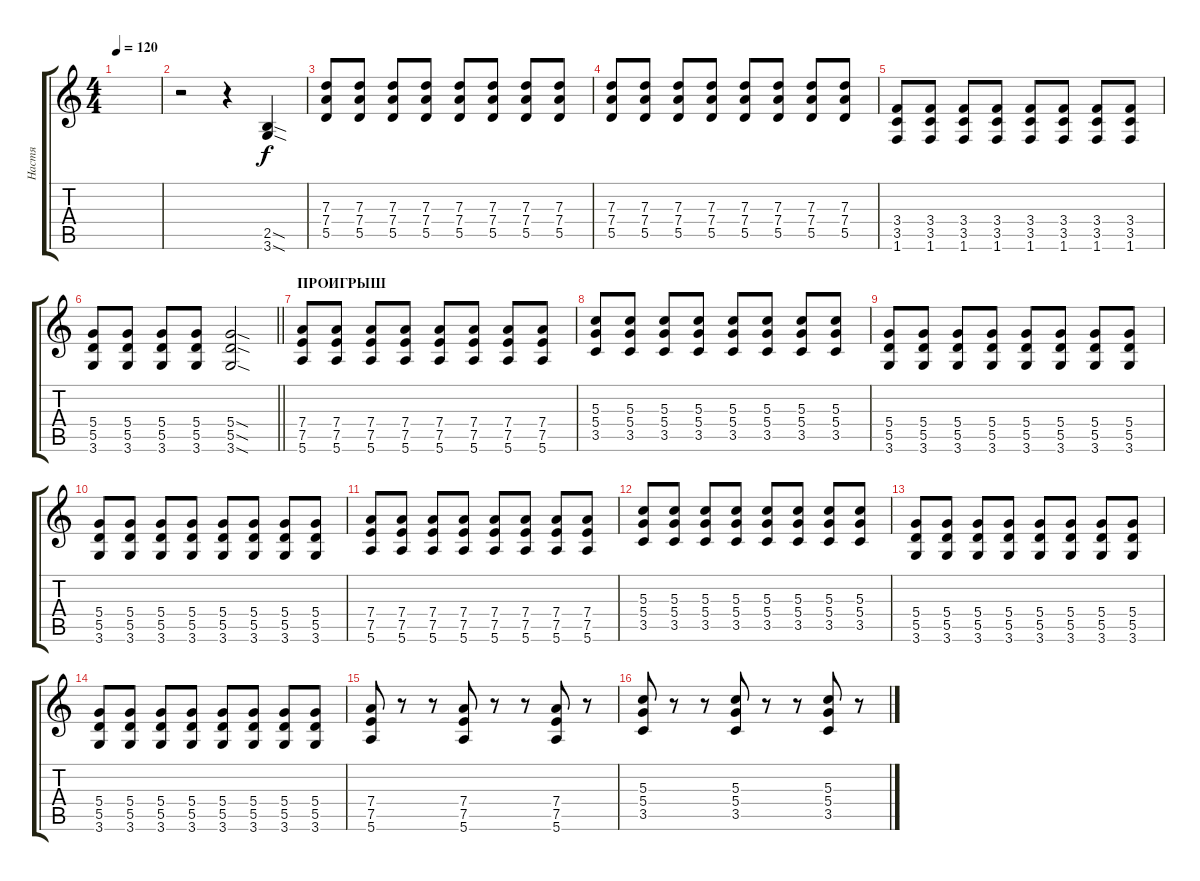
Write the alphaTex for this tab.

\track ("Настя" "Настя") {instrument overdrivenguitar}
\staff {score tabs}
\tuning (E4 B3 G3 D3 A2 E2) {hide}
\ts (4 4)
\tempo 120
\clef g2
\ks c
|
r.2 r.4 (2.5{sod} 3.6{sod}).4 |
(7.3 7.4 5.5).8 (7.3 7.4 5.5).8 (7.3 7.4 5.5).8 (7.3 7.4 5.5).8 (7.3 7.4 5.5).8 (7.3 7.4 5.5).8 (7.3 7.4 5.5).8 (7.3 7.4 5.5).8 |
(7.3 7.4 5.5).8 (7.3 7.4 5.5).8 (7.3 7.4 5.5).8 (7.3 7.4 5.5).8 (7.3 7.4 5.5).8 (7.3 7.4 5.5).8 (7.3 7.4 5.5).8 (7.3 7.4 5.5).8 |
(3.4 3.5 1.6).8 (3.4 3.5 1.6).8 (3.4 3.5 1.6).8 (3.4 3.5 1.6).8 (3.4 3.5 1.6).8 (3.4 3.5 1.6).8 (3.4 3.5 1.6).8 (3.4 3.5 1.6).8 |
\barLineRight lightlight
(5.4 5.5 3.6).8 (5.4 5.5 3.6).8 (5.4 5.5 3.6).8 (5.4 5.5 3.6).8 (5.4{sod} 5.5{sod} 3.6{sod}).2 |
\section ("" "ПРОИГРЫШ")
(7.4 7.5 5.6).8 (7.4 7.5 5.6).8 (7.4 7.5 5.6).8 (7.4 7.5 5.6).8 (7.4 7.5 5.6).8 (7.4 7.5 5.6).8 (7.4 7.5 5.6).8 (7.4 7.5 5.6).8 |
(5.3 5.4 3.5).8 (5.3 5.4 3.5).8 (5.3 5.4 3.5).8 (5.3 5.4 3.5).8 (5.3 5.4 3.5).8 (5.3 5.4 3.5).8 (5.3 5.4 3.5).8 (5.3 5.4 3.5).8 |
(5.4 5.5 3.6).8 (5.4 5.5 3.6).8 (5.4 5.5 3.6).8 (5.4 5.5 3.6).8 (5.4 5.5 3.6).8 (5.4 5.5 3.6).8 (5.4 5.5 3.6).8 (5.4 5.5 3.6).8 |
(5.4 5.5 3.6).8 (5.4 5.5 3.6).8 (5.4 5.5 3.6).8 (5.4 5.5 3.6).8 (5.4 5.5 3.6).8 (5.4 5.5 3.6).8 (5.4 5.5 3.6).8 (5.4 5.5 3.6).8 |
(7.4 7.5 5.6).8 (7.4 7.5 5.6).8 (7.4 7.5 5.6).8 (7.4 7.5 5.6).8 (7.4 7.5 5.6).8 (7.4 7.5 5.6).8 (7.4 7.5 5.6).8 (7.4 7.5 5.6).8 |
(5.3 5.4 3.5).8 (5.3 5.4 3.5).8 (5.3 5.4 3.5).8 (5.3 5.4 3.5).8 (5.3 5.4 3.5).8 (5.3 5.4 3.5).8 (5.3 5.4 3.5).8 (5.3 5.4 3.5).8 |
(5.4 5.5 3.6).8 (5.4 5.5 3.6).8 (5.4 5.5 3.6).8 (5.4 5.5 3.6).8 (5.4 5.5 3.6).8 (5.4 5.5 3.6).8 (5.4 5.5 3.6).8 (5.4 5.5 3.6).8 |
(5.4 5.5 3.6).8 (5.4 5.5 3.6).8 (5.4 5.5 3.6).8 (5.4 5.5 3.6).8 (5.4 5.5 3.6).8 (5.4 5.5 3.6).8 (5.4 5.5 3.6).8 (5.4 5.5 3.6).8 |
(7.4 7.5 5.6).8 r.8 r.8 (7.4 7.5 5.6).8 r.8 r.8 (7.4 7.5 5.6).8 r.8 |
(5.3 5.4 3.5).8 r.8 r.8 (5.3 5.4 3.5).8 r.8 r.8 (5.3 5.4 3.5).8 r.8
